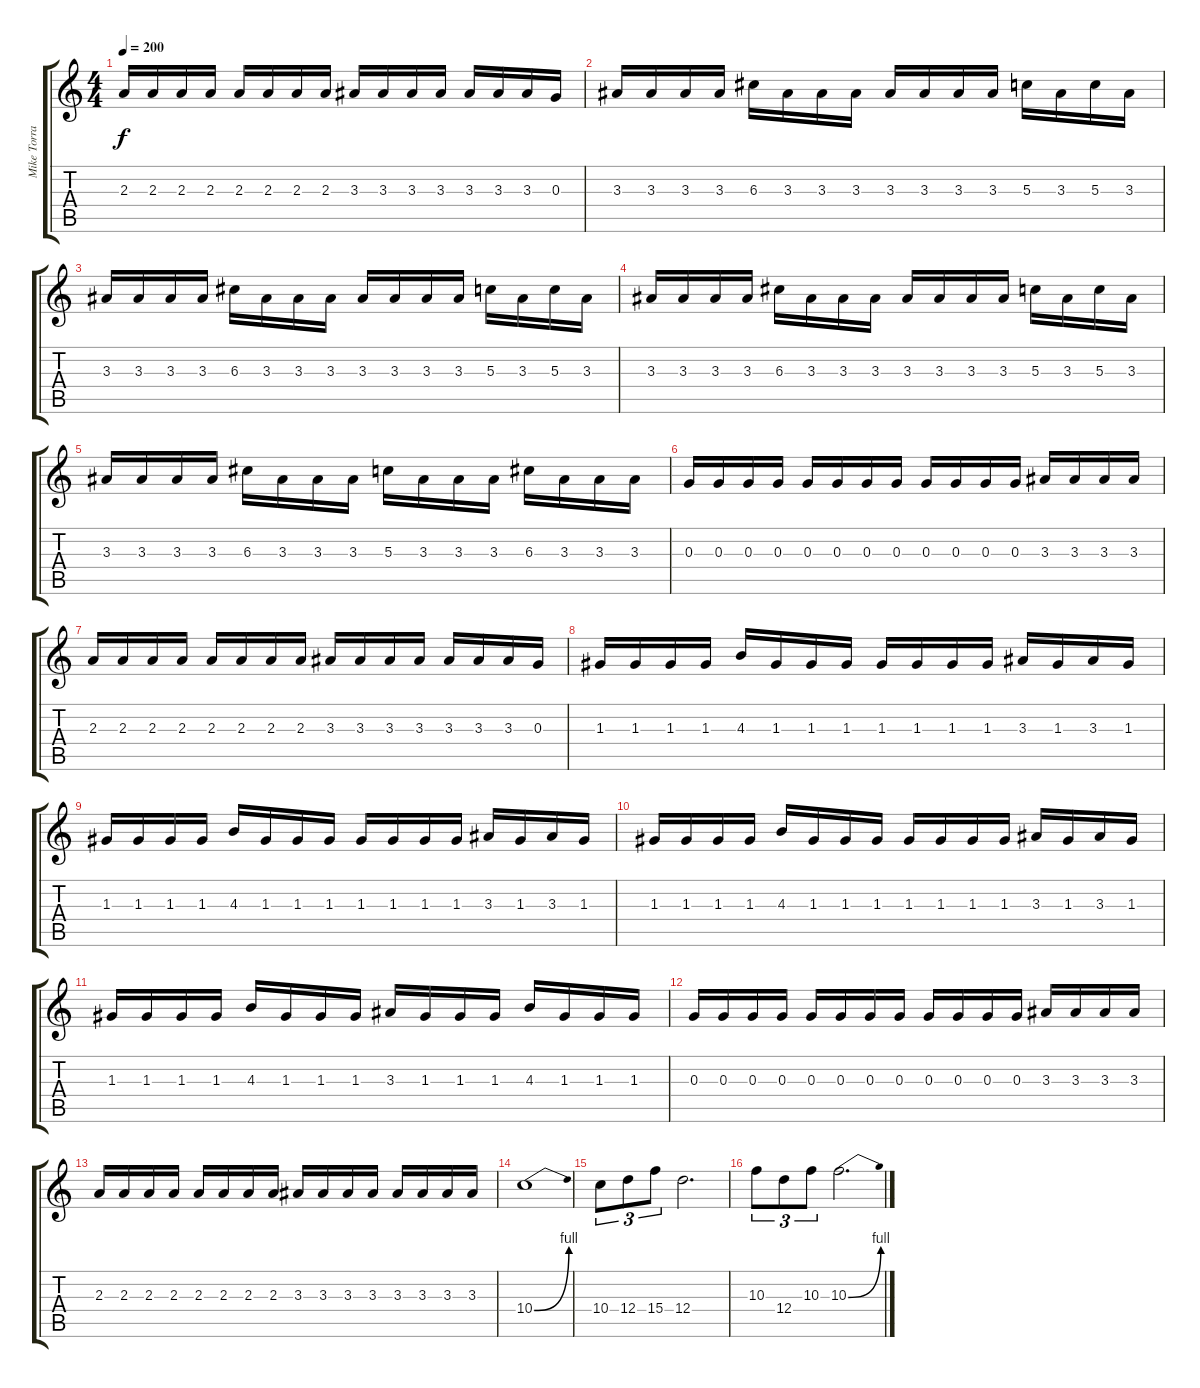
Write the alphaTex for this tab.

\track ("Mike Torrao" "Mike Torra") {instrument distortionguitar}
\staff {score tabs}
\tuning (E4 B3 G3 D3 A2 E2) {hide}
\ts (4 4)
\tempo 200
\clef g2
\ks c
2.3.16{dy f} 2.3.16 2.3.16 2.3.16 2.3.16 2.3.16 2.3.16 2.3.16 3.3.16 3.3.16 3.3.16 3.3.16 3.3.16 3.3.16 3.3.16 0.3.16 |
3.3.16 3.3.16 3.3.16 3.3.16 6.3.16 3.3.16 3.3.16 3.3.16 3.3.16 3.3.16 3.3.16 3.3.16 5.3.16 3.3.16 5.3.16 3.3.16 |
3.3.16 3.3.16 3.3.16 3.3.16 6.3.16 3.3.16 3.3.16 3.3.16 3.3.16 3.3.16 3.3.16 3.3.16 5.3.16 3.3.16 5.3.16 3.3.16 |
3.3.16 3.3.16 3.3.16 3.3.16 6.3.16 3.3.16 3.3.16 3.3.16 3.3.16 3.3.16 3.3.16 3.3.16 5.3.16 3.3.16 5.3.16 3.3.16 |
3.3.16 3.3.16 3.3.16 3.3.16 6.3.16 3.3.16 3.3.16 3.3.16 5.3.16 3.3.16 3.3.16 3.3.16 6.3.16 3.3.16 3.3.16 3.3.16 |
0.3.16 0.3.16 0.3.16 0.3.16 0.3.16 0.3.16 0.3.16 0.3.16 0.3.16 0.3.16 0.3.16 0.3.16 3.3.16 3.3.16 3.3.16 3.3.16 |
2.3.16 2.3.16 2.3.16 2.3.16 2.3.16 2.3.16 2.3.16 2.3.16 3.3.16 3.3.16 3.3.16 3.3.16 3.3.16 3.3.16 3.3.16 0.3.16 |
1.3.16 1.3.16 1.3.16 1.3.16 4.3.16 1.3.16 1.3.16 1.3.16 1.3.16 1.3.16 1.3.16 1.3.16 3.3.16 1.3.16 3.3.16 1.3.16 |
1.3.16 1.3.16 1.3.16 1.3.16 4.3.16 1.3.16 1.3.16 1.3.16 1.3.16 1.3.16 1.3.16 1.3.16 3.3.16 1.3.16 3.3.16 1.3.16 |
1.3.16 1.3.16 1.3.16 1.3.16 4.3.16 1.3.16 1.3.16 1.3.16 1.3.16 1.3.16 1.3.16 1.3.16 3.3.16 1.3.16 3.3.16 1.3.16 |
1.3.16 1.3.16 1.3.16 1.3.16 4.3.16 1.3.16 1.3.16 1.3.16 3.3.16 1.3.16 1.3.16 1.3.16 4.3.16 1.3.16 1.3.16 1.3.16 |
0.3.16 0.3.16 0.3.16 0.3.16 0.3.16 0.3.16 0.3.16 0.3.16 0.3.16 0.3.16 0.3.16 0.3.16 3.3.16 3.3.16 3.3.16 3.3.16 |
2.3.16 2.3.16 2.3.16 2.3.16 2.3.16 2.3.16 2.3.16 2.3.16 3.3.16 3.3.16 3.3.16 3.3.16 3.3.16 3.3.16 3.3.16 3.3.16 |
10.4{be (bend 0 0 60 4)}.1{balance 8 instrument distortionguitar} |
10.4.8{tu (3 2)} 12.4.8{tu (3 2)} 15.4.8{tu (3 2)} 12.4.2{d} |
10.3.8{tu (3 2)} 12.4.8{tu (3 2)} 10.3.8{tu (3 2)} 10.3{be (bend 0 0 60 4)}.2{d}
